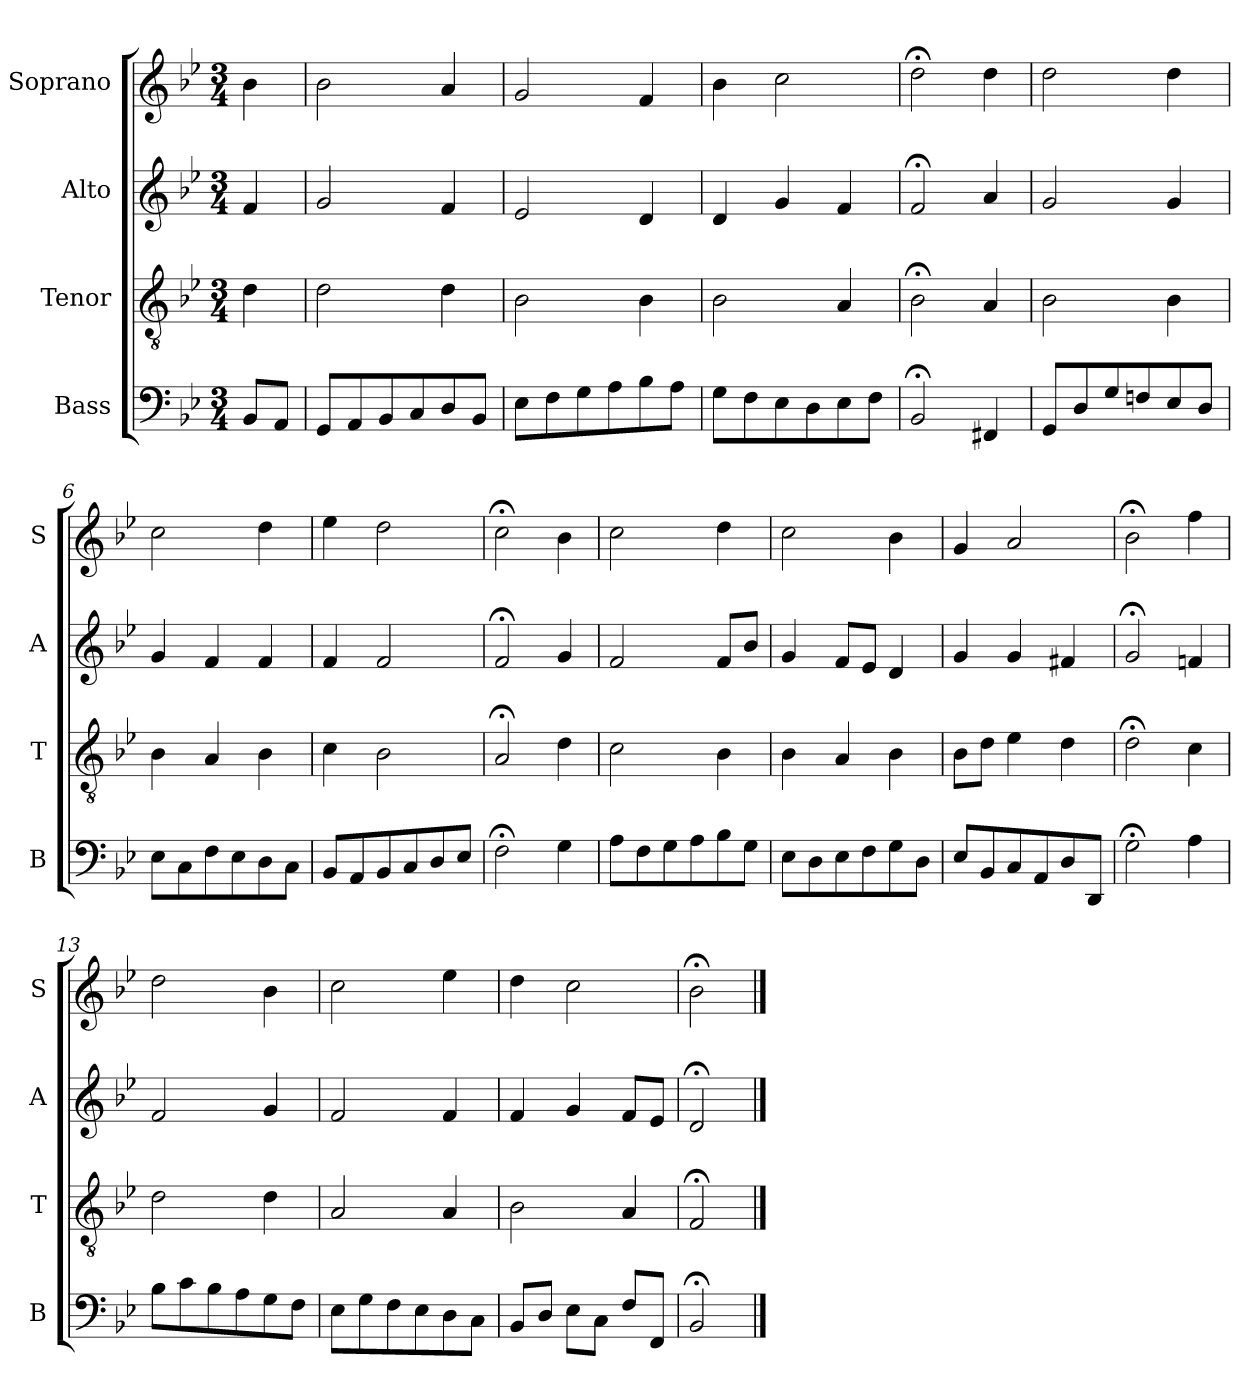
**kern	**kern	**kern	**kern
*part4	*part3	*part2	*part1
*staff4	*staff3	*staff2	*staff1
*I"Bass	*I"Tenor	*I"Alto	*I"Soprano
*I'B	*I'T	*I'A	*I'S
*clefF4	*clefGv2	*clefG2	*clefG2
*k[b-e-]	*k[b-e-]	*k[b-e-]	*k[b-e-]
*B-:	*B-:	*B-:	*B-:
*M3/4	*M3/4	*M3/4	*M3/4
*MM100	*MM100	*MM100	*MM100
=	=	=	=
8BB-L	4d	4f	4b-
8AAJ	.	.	.
=1	=1	=1	=1
8GGL	2d	2g	2b-
8AA	.	.	.
8BB-	.	.	.
8C	.	.	.
8D	4d	4f	4a
8BB-J	.	.	.
=2	=2	=2	=2
8E-L	2B-	2e-	2g
8F	.	.	.
8G	.	.	.
8A	.	.	.
8B-	4B-	4d	4f
8AJ	.	.	.
=3	=3	=3	=3
8GL	2B-	4d	4b-
8F	.	.	.
8E-	.	4g	2cc
8D	.	.	.
8E-	4A	4f	.
8FJ	.	.	.
=4	=4	=4	=4
2BB-;<	2B-;<	2f;<	2dd;<
4FF#X	4A	4a	4dd
=5	=5	=5	=5
8GGL	2B-	2g	2dd
8D	.	.	.
8G	.	.	.
8Fn	.	.	.
8E-	4B-	4g	4dd
8DJ	.	.	.
=6	=6	=6	=6
8E-L	4B-	4g	2cc
8C	.	.	.
8F	4A	4f	.
8E-	.	.	.
8D	4B-	4f	4dd
8CJ	.	.	.
=7	=7	=7	=7
8BB-L	4c	4f	4ee-
8AA	.	.	.
8BB-	2B-	2f	2dd
8C	.	.	.
8D	.	.	.
8E-J	.	.	.
=8	=8	=8	=8
2F;<i	2A;<i	2f;<	2cc;<
4Gi	4di	4g	4b-
=9	=9	=9	=9
8AL	2c	2f	2cc
8F	.	.	.
8G	.	.	.
8A	.	.	.
8B-	4B-	8fL	4dd
8GJ	.	8b-J	.
=10	=10	=10	=10
8E-L	4B-	4g	2cc
8D	.	.	.
8E-	4A	8fL	.
8F	.	8e-J	.
8G	4B-	4d	4b-
8DJ	.	.	.
=11	=11	=11	=11
8E-L	8B-L	4g	4g
8BB-	8dJ	.	.
8C	4e-	4g	2a
8AA	.	.	.
8D	4d	4f#X	.
8DDJ	.	.	.
=12	=12	=12	=12
2G;<	2d;<	2g;<	2b-;<
4A	4c	4fn	4ff
=13	=13	=13	=13
8B-L	2d	2f	2dd
8c	.	.	.
8B-	.	.	.
8A	.	.	.
8G	4d	4g	4b-
8FJ	.	.	.
=14	=14	=14	=14
8E-L	2A	2f	2cc
8G	.	.	.
8F	.	.	.
8E-	.	.	.
8D	4A	4f	4ee-
8CJ	.	.	.
=15	=15	=15	=15
8BB-L	2B-	4f	4dd
8DJ	.	.	.
8E-L	.	4g	2cc
8CJ	.	.	.
8FL	4A	8fL	.
8FFJ	.	8e-J	.
=16	=16	=16	=16
2BB-;<	2F;<	2d;<	2b-;<
==	==	==	==
*-	*-	*-	*-
